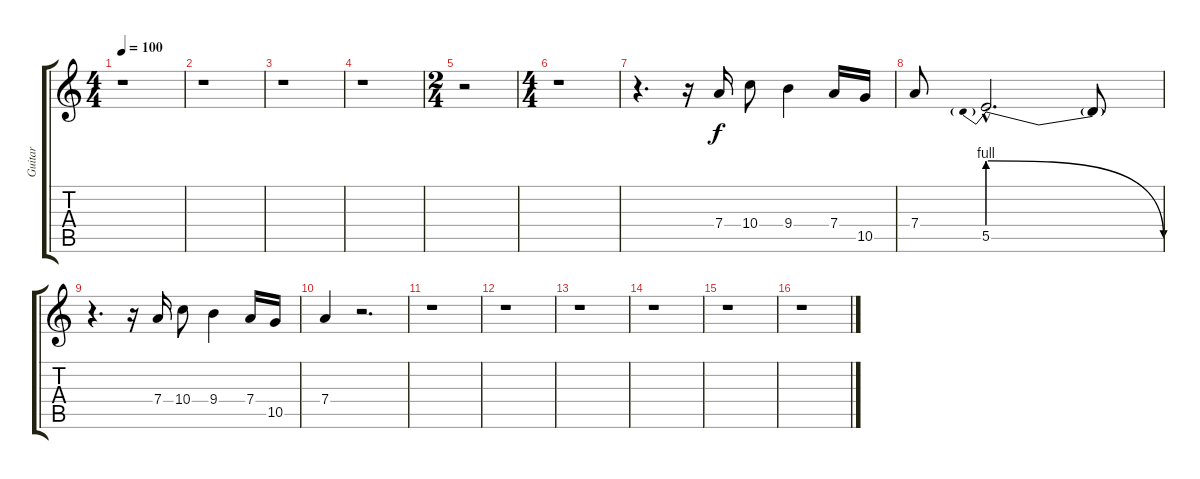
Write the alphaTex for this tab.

\track ("Guitar" "Guitar") {instrument overdrivenguitar}
\staff {score tabs}
\tuning (E4 B3 G3 D3 A2 E2) {hide}
\ts (4 4)
\tempo 100
\clef g2
\ks c
r.1{dy f} |
r.1 |
r.1 |
r.1 |
\ts (2 4)
r.2 |
\ts (4 4)
r.1 |
r.4{d} r.16 7.4.16 10.4.8 9.4.4 7.4.16 10.5.16 |
7.4.8 5.5{be (prebendrelease 0 4 60 0) hac}.2{d} 5.5{t}.8 |
r.4{d} r.16 7.4.16 10.4.8 9.4.4 7.4.16 10.5.16 |
7.4.4 r.2{d} |
r.1 |
r.1 |
r.1 |
r.1 |
r.1 |
r.1
